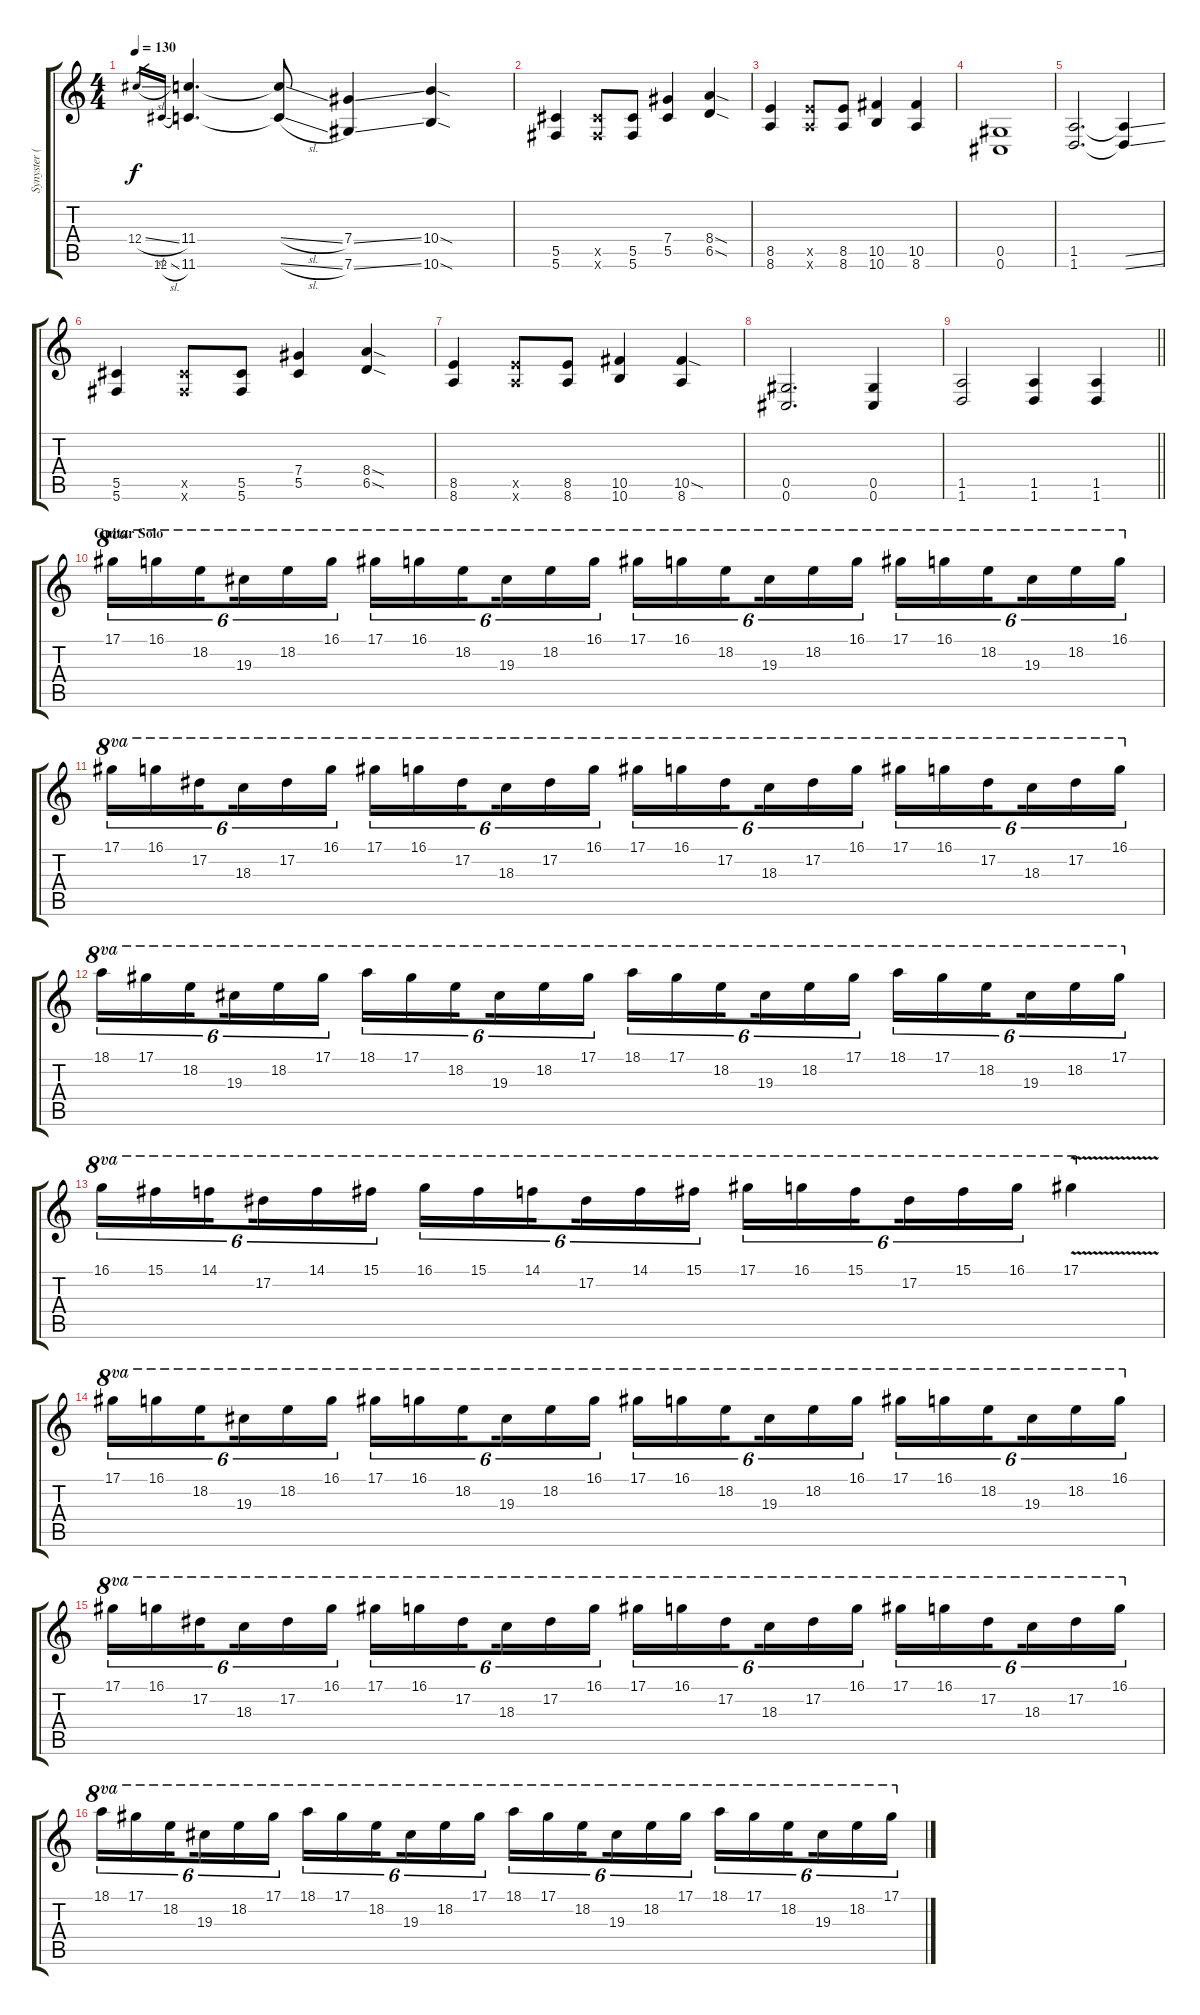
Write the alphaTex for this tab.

\track ("Synyster ( Lead Gtr )" "Synyster (") {instrument distortionguitar}
\staff {score tabs}
\tuning (Eb4 Bb3 Gb3 Db3 Ab2 Db2) {hide}
\ts (4 4)
\tempo 130
\clef g2
\ks c
12.4{sl}.16{gr dy f} 12.6{sl}.16{gr} (11.4 11.6).4{d} (11.4{sl t} 11.6{sl t}).8 (7.4{ss} 7.6{ss}).4 (10.4{sod} 10.6{sod}).4 |
(5.5 5.6).4 (5.5{x} 5.6{x}).8 (5.5 5.6).8 (7.4 5.5).4 (8.4{sod} 6.5{sod}).4 |
(8.5 8.6).4 (8.5{x} 8.6{x}).8 (8.5 8.6).8 (10.5 10.6).4 (10.5 8.6).4 |
(0.5 0.6).1 |
(1.5 1.6).2{d} (1.5{ss t} 1.6{ss t}).4 |
(5.5 5.6).4 (5.5{x} 5.6{x}).8 (5.5 5.6).8 (7.4 5.5).4 (8.4{sod} 6.5{sod}).4 |
(8.5 8.6).4 (8.5{x} 8.6{x}).8 (8.5 8.6).8 (10.5 10.6).4 (10.5{sod} 8.6).4 |
(0.5 0.6).2{d} (0.5 0.6).4 |
\barLineRight lightlight
(1.5 1.6).2 (1.5 1.6).4 (1.5 1.6).4 |
\section ("" "Guitar Solo")
17.1.16{tu (6 4) ot 8va} 16.1.16{tu (6 4) ot 8va} 18.2.16{tu (6 4) ot 8va beam splitsecondary} 19.3.16{tu (6 4) ot 8va} 18.2.16{tu (6 4) ot 8va} 16.1.16{tu (6 4) ot 8va} 17.1.16{tu (6 4) ot 8va} 16.1.16{tu (6 4) ot 8va} 18.2.16{tu (6 4) ot 8va beam splitsecondary} 19.3.16{tu (6 4) ot 8va} 18.2.16{tu (6 4) ot 8va} 16.1.16{tu (6 4) ot 8va} 17.1.16{tu (6 4) ot 8va} 16.1.16{tu (6 4) ot 8va} 18.2.16{tu (6 4) ot 8va beam splitsecondary} 19.3.16{tu (6 4) ot 8va} 18.2.16{tu (6 4) ot 8va} 16.1.16{tu (6 4) ot 8va} 17.1.16{tu (6 4) ot 8va} 16.1.16{tu (6 4) ot 8va} 18.2.16{tu (6 4) ot 8va beam splitsecondary} 19.3.16{tu (6 4) ot 8va} 18.2.16{tu (6 4) ot 8va} 16.1.16{tu (6 4) ot 8va} |
17.1.16{tu (6 4) ot 8va} 16.1.16{tu (6 4) ot 8va} 17.2.16{tu (6 4) ot 8va beam splitsecondary} 18.3.16{tu (6 4) ot 8va} 17.2.16{tu (6 4) ot 8va} 16.1.16{tu (6 4) ot 8va} 17.1.16{tu (6 4) ot 8va} 16.1.16{tu (6 4) ot 8va} 17.2.16{tu (6 4) ot 8va beam splitsecondary} 18.3.16{tu (6 4) ot 8va} 17.2.16{tu (6 4) ot 8va} 16.1.16{tu (6 4) ot 8va} 17.1.16{tu (6 4) ot 8va} 16.1.16{tu (6 4) ot 8va} 17.2.16{tu (6 4) ot 8va beam splitsecondary} 18.3.16{tu (6 4) ot 8va} 17.2.16{tu (6 4) ot 8va} 16.1.16{tu (6 4) ot 8va} 17.1.16{tu (6 4) ot 8va} 16.1.16{tu (6 4) ot 8va} 17.2.16{tu (6 4) ot 8va beam splitsecondary} 18.3.16{tu (6 4) ot 8va} 17.2.16{tu (6 4) ot 8va} 16.1.16{tu (6 4) ot 8va} |
18.1.16{tu (6 4) ot 8va} 17.1.16{tu (6 4) ot 8va} 18.2.16{tu (6 4) ot 8va beam splitsecondary} 19.3.16{tu (6 4) ot 8va} 18.2.16{tu (6 4) ot 8va} 17.1.16{tu (6 4) ot 8va} 18.1.16{tu (6 4) ot 8va} 17.1.16{tu (6 4) ot 8va} 18.2.16{tu (6 4) ot 8va beam splitsecondary} 19.3.16{tu (6 4) ot 8va} 18.2.16{tu (6 4) ot 8va} 17.1.16{tu (6 4) ot 8va} 18.1.16{tu (6 4) ot 8va} 17.1.16{tu (6 4) ot 8va} 18.2.16{tu (6 4) ot 8va beam splitsecondary} 19.3.16{tu (6 4) ot 8va} 18.2.16{tu (6 4) ot 8va} 17.1.16{tu (6 4) ot 8va} 18.1.16{tu (6 4) ot 8va} 17.1.16{tu (6 4) ot 8va} 18.2.16{tu (6 4) ot 8va beam splitsecondary} 19.3.16{tu (6 4) ot 8va} 18.2.16{tu (6 4) ot 8va} 17.1.16{tu (6 4) ot 8va} |
16.1.16{tu (6 4) ot 8va} 15.1.16{tu (6 4) ot 8va} 14.1.16{tu (6 4) ot 8va beam splitsecondary} 17.2.16{tu (6 4) ot 8va} 14.1.16{tu (6 4) ot 8va} 15.1.16{tu (6 4) ot 8va} 16.1.16{tu (6 4) ot 8va} 15.1.16{tu (6 4) ot 8va} 14.1.16{tu (6 4) ot 8va beam splitsecondary} 17.2.16{tu (6 4) ot 8va} 14.1.16{tu (6 4) ot 8va} 15.1.16{tu (6 4) ot 8va} 17.1.16{tu (6 4) ot 8va} 16.1.16{tu (6 4) ot 8va} 15.1.16{tu (6 4) ot 8va beam splitsecondary} 17.2.16{tu (6 4) ot 8va} 15.1.16{tu (6 4) ot 8va} 16.1.16{tu (6 4) ot 8va} 17.1{v}.4{ot 8va} |
17.1.16{tu (6 4) ot 8va} 16.1.16{tu (6 4) ot 8va} 18.2.16{tu (6 4) ot 8va beam splitsecondary} 19.3.16{tu (6 4) ot 8va} 18.2.16{tu (6 4) ot 8va} 16.1.16{tu (6 4) ot 8va} 17.1.16{tu (6 4) ot 8va} 16.1.16{tu (6 4) ot 8va} 18.2.16{tu (6 4) ot 8va beam splitsecondary} 19.3.16{tu (6 4) ot 8va} 18.2.16{tu (6 4) ot 8va} 16.1.16{tu (6 4) ot 8va} 17.1.16{tu (6 4) ot 8va} 16.1.16{tu (6 4) ot 8va} 18.2.16{tu (6 4) ot 8va beam splitsecondary} 19.3.16{tu (6 4) ot 8va} 18.2.16{tu (6 4) ot 8va} 16.1.16{tu (6 4) ot 8va} 17.1.16{tu (6 4) ot 8va} 16.1.16{tu (6 4) ot 8va} 18.2.16{tu (6 4) ot 8va beam splitsecondary} 19.3.16{tu (6 4) ot 8va} 18.2.16{tu (6 4) ot 8va} 16.1.16{tu (6 4) ot 8va} |
17.1.16{tu (6 4) ot 8va} 16.1.16{tu (6 4) ot 8va} 17.2.16{tu (6 4) ot 8va beam splitsecondary} 18.3.16{tu (6 4) ot 8va} 17.2.16{tu (6 4) ot 8va} 16.1.16{tu (6 4) ot 8va} 17.1.16{tu (6 4) ot 8va} 16.1.16{tu (6 4) ot 8va} 17.2.16{tu (6 4) ot 8va beam splitsecondary} 18.3.16{tu (6 4) ot 8va} 17.2.16{tu (6 4) ot 8va} 16.1.16{tu (6 4) ot 8va} 17.1.16{tu (6 4) ot 8va} 16.1.16{tu (6 4) ot 8va} 17.2.16{tu (6 4) ot 8va beam splitsecondary} 18.3.16{tu (6 4) ot 8va} 17.2.16{tu (6 4) ot 8va} 16.1.16{tu (6 4) ot 8va} 17.1.16{tu (6 4) ot 8va} 16.1.16{tu (6 4) ot 8va} 17.2.16{tu (6 4) ot 8va beam splitsecondary} 18.3.16{tu (6 4) ot 8va} 17.2.16{tu (6 4) ot 8va} 16.1.16{tu (6 4) ot 8va} |
18.1.16{tu (6 4) ot 8va} 17.1.16{tu (6 4) ot 8va} 18.2.16{tu (6 4) ot 8va beam splitsecondary} 19.3.16{tu (6 4) ot 8va} 18.2.16{tu (6 4) ot 8va} 17.1.16{tu (6 4) ot 8va} 18.1.16{tu (6 4) ot 8va} 17.1.16{tu (6 4) ot 8va} 18.2.16{tu (6 4) ot 8va beam splitsecondary} 19.3.16{tu (6 4) ot 8va} 18.2.16{tu (6 4) ot 8va} 17.1.16{tu (6 4) ot 8va} 18.1.16{tu (6 4) ot 8va} 17.1.16{tu (6 4) ot 8va} 18.2.16{tu (6 4) ot 8va beam splitsecondary} 19.3.16{tu (6 4) ot 8va} 18.2.16{tu (6 4) ot 8va} 17.1.16{tu (6 4) ot 8va} 18.1.16{tu (6 4) ot 8va} 17.1.16{tu (6 4) ot 8va} 18.2.16{tu (6 4) ot 8va beam splitsecondary} 19.3.16{tu (6 4) ot 8va} 18.2.16{tu (6 4) ot 8va} 17.1.16{tu (6 4) ot 8va}
